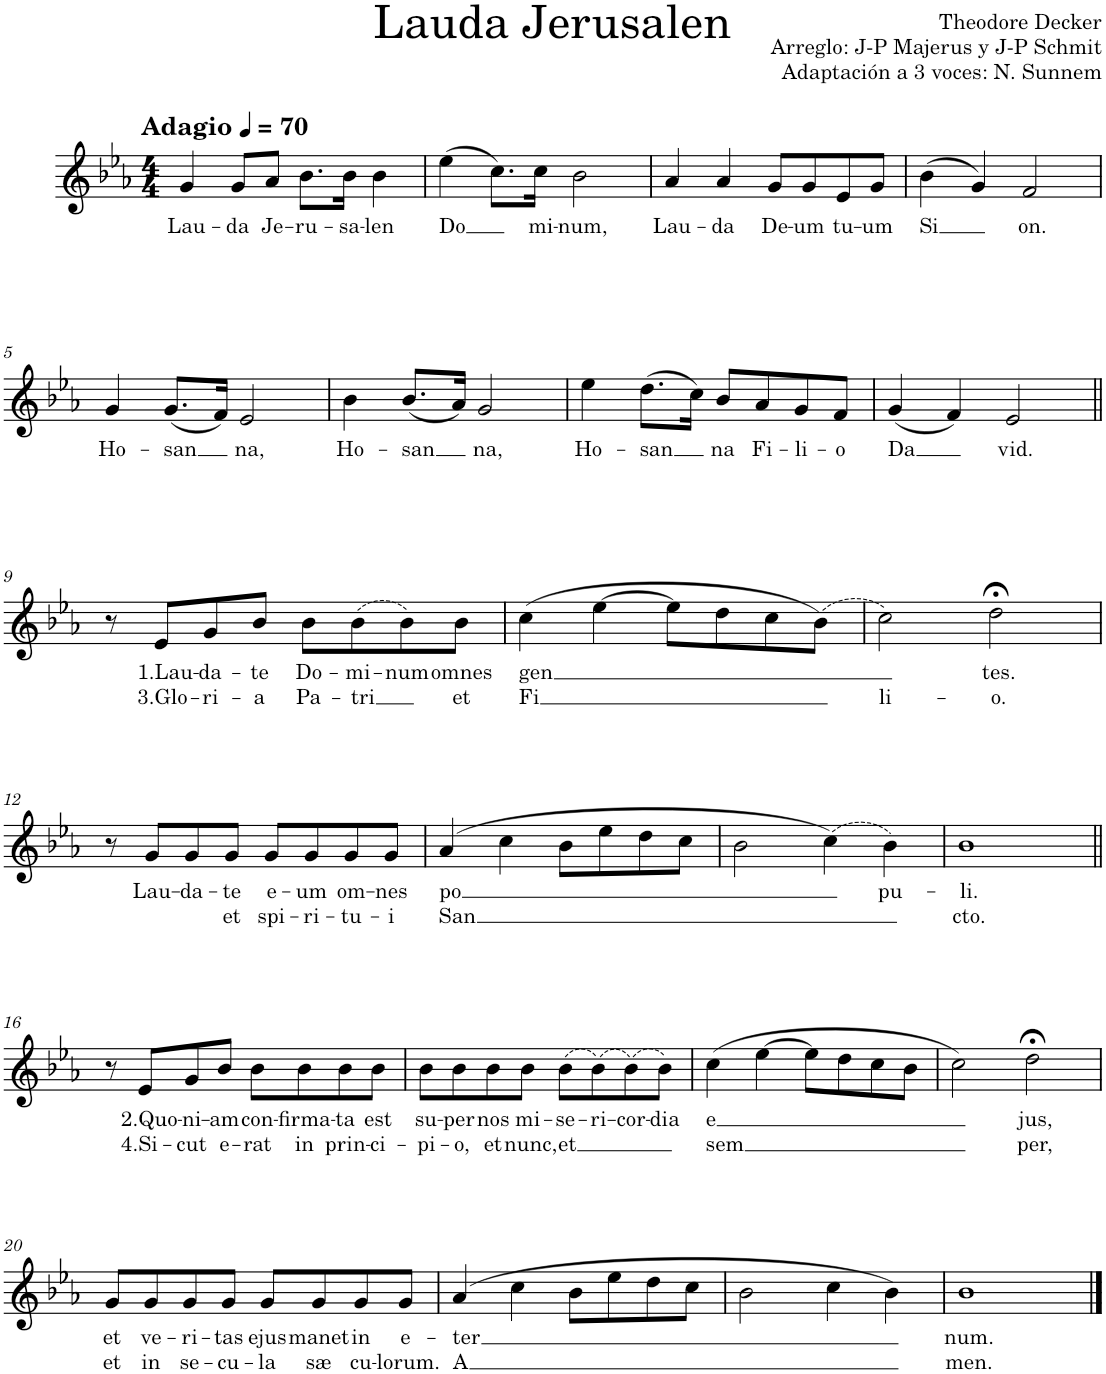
**kern	**text	**text
*part1	*part1	*part1
*staff1	*staff1	*staff1
*I"Soprano	*	*
*I'S.	*	*
*clefG2	*	*
*k[b-e-a-]	*	*
*M4/4	*	*
*MM70	*	*
=1	=1	=1
!LO:TX:a:B:t=Adagio	!	!
!	!LO:LY:b	!
4g/	Lau-	.
!	!LO:LY:b	!
8g/L	-da	.
!	!LO:LY:b	!
8a-/J	Je-	.
!	!LO:LY:b	!
8.b-\L	-ru-	.
!	!LO:LY:b	!
16b-\Jk	-sa-	.
!	!LO:LY:b	!
4b-\	-len	.
=2	=2	=2
!	!LO:LY:b	!
(4ee-\	Do	.
8.cc\L)	.	.
!	!LO:LY:b	!
16cc\Jk	mi-	.
!	!LO:LY:b	!
2b-\	-num,	.
=3	=3	=3
!	!LO:LY:b	!
4a-/	Lau-	.
!	!LO:LY:b	!
4a-/	-da	.
!	!LO:LY:b	!
8g/L	De-	.
!	!LO:LY:b	!
8g/	-um	.
!	!LO:LY:b	!
8e-/	tu-	.
!	!LO:LY:b	!
8g/J	-um	.
=4	=4	=4
!	!LO:LY:b	!
(4b-\	Si	.
4g/)	.	.
!	!LO:LY:b	!
2f/	on.	.
!!LO:LB:g=z
=5	=5	=5
!	!LO:LY:b	!
4g/	Ho-	.
!	!LO:LY:b	!
(8.g/L	-san	.
16f/Jk)	.	.
!	!LO:LY:b	!
2e-/	na,	.
=6	=6	=6
!	!LO:LY:b	!
4b-\	Ho-	.
!	!LO:LY:b	!
(8.b-/L	-san	.
16a-/Jk)	.	.
!	!LO:LY:b	!
2g/	na,	.
=7	=7	=7
!	!LO:LY:b	!
4ee-\	Ho-	.
!	!LO:LY:b	!
(8.dd\L	-san	.
16cc\Jk)	.	.
!	!LO:LY:b	!
8b-/L	na	.
!	!LO:LY:b	!
8a-/	Fi-	.
!	!LO:LY:b	!
8g/	-li-	.
!	!LO:LY:b	!
8f/J	-o	.
=8	=8	=8
!	!LO:LY:b	!
(4g/	Da	.
4f/)	.	.
!	!LO:LY:b	!
2e-/	vid.	.
!!LO:LB:g=z
=9||	=9||	=9||
8r	.	.
!	!LO:LY:b	!LO:LY:b
8e-/L	1.Lau-	3.Glo-
!	!LO:LY:b	!LO:LY:b
8g/	-da-	-ri-
!	!LO:LY:b	!LO:LY:b
8b-/J	-te	-a
!	!LO:LY:b	!LO:LY:b
8b-\L	Do-	Pa-
!	!LO:LY:b	!LO:LY:b
(8b-\	-mi-	-tri
!	!LO:LY:b	!
8b-\)	-num	.
!	!LO:LY:b	!LO:LY:b
8b-\J	omnes	et
=10	=10	=10
!	!LO:LY:b	!LO:LY:b
(4cc\	gen	Fi
[4ee-\	.	.
8ee-\L]	.	.
8dd\	.	.
8cc\	.	.
(8b-\J)	.	.
=11	=11	=11
!	!	!LO:LY:b
2cc\)	.	li-
!	!LO:LY:b	!LO:LY:b
2dd;<\	tes.	-o.
!!LO:LB:g=z
=12	=12	=12
8r	.	.
!	!LO:LY:b	!
8g/L	Lau-	.
!	!LO:LY:b	!
8g/	-da-	.
!	!LO:LY:b	!LO:LY:b
8g/J	-te	et
!	!LO:LY:b	!LO:LY:b
8g/L	e-	spi-
!	!LO:LY:b	!LO:LY:b
8g/	-um	-ri-
!	!LO:LY:b	!LO:LY:b
8g/	om-	-tu-
!	!LO:LY:b	!LO:LY:b
8g/J	-nes	-i
=13	=13	=13
!	!LO:LY:b	!LO:LY:b
(4a-/	po	San
4cc\	.	.
8b-\L	.	.
8ee-\	.	.
8dd\	.	.
8cc\J	.	.
=14	=14	=14
2b-\	.	.
(4cc\)	.	.
!	!LO:LY:b	!
4b-\)	pu-	.
=15	=15	=15
!	!LO:LY:b	!LO:LY:b
1b-	-li.	cto.
!!LO:LB:g=z
=16||	=16||	=16||
8r	.	.
!	!LO:LY:b	!LO:LY:b
8e-/L	2.Quo-	4.Si-
!	!LO:LY:b	!LO:LY:b
8g/	-ni-	-cut
!	!LO:LY:b	!LO:LY:b
8b-/J	-am	e-
!	!LO:LY:b	!LO:LY:b
8b-\L	con-	-rat
!	!LO:LY:b	!LO:LY:b
8b-\	-firma-	in
!	!LO:LY:b	!LO:LY:b
8b-\	-ta	prin-
!	!LO:LY:b	!LO:LY:b
8b-\J	est	-ci-
=17	=17	=17
!	!LO:LY:b	!LO:LY:b
8b-\L	su-	-pi-
!	!LO:LY:b	!LO:LY:b
8b-\	-per	-o,
!	!LO:LY:b	!LO:LY:b
8b-\	nos	et
!	!LO:LY:b	!LO:LY:b
8b-\J	mi-	nunc,
!	!LO:LY:b	!LO:LY:b
(8b-\L	-se-	et
!	!LO:LY:b	!
(8b-\)	-ri-	.
!	!LO:LY:b	!
(8b-\)	-cor-	.
!	!LO:LY:b	!
8b-\J)	-dia	.
=18	=18	=18
!	!LO:LY:b	!LO:LY:b
(4cc\	e	sem
[4ee-\	.	.
8ee-\L]	.	.
8dd\	.	.
8cc\	.	.
8b-\J	.	.
=19	=19	=19
2cc\)	.	.
!	!LO:LY:b	!LO:LY:b
2dd;<\	jus,	per,
!!LO:LB:g=z
=20	=20	=20
!	!LO:LY:b	!LO:LY:b
8g/L	et	et
!	!LO:LY:b	!LO:LY:b
8g/	ve-	in
!	!LO:LY:b	!LO:LY:b
8g/	-ri-	se-
!	!LO:LY:b	!LO:LY:b
8g/J	-tas	-cu-
!	!LO:LY:b	!LO:LY:b
8g/L	ejus	-la
!	!LO:LY:b	!LO:LY:b
8g/	manet	sæ
!	!LO:LY:b	!LO:LY:b
8g/	in	cu-
!	!LO:LY:b	!LO:LY:b
8g/J	e-	-lorum.
=21	=21	=21
!	!LO:LY:b	!LO:LY:b
(4a-/	-ter	A
4cc\	.	.
8b-\L	.	.
8ee-\	.	.
8dd\	.	.
8cc\J	.	.
=22	=22	=22
2b-\	.	.
4cc\	.	.
4b-\)	.	.
=23	=23	=23
!	!LO:LY:b	!LO:LY:b
1b-	num.	men.
==	==	==
*-	*-	*-
